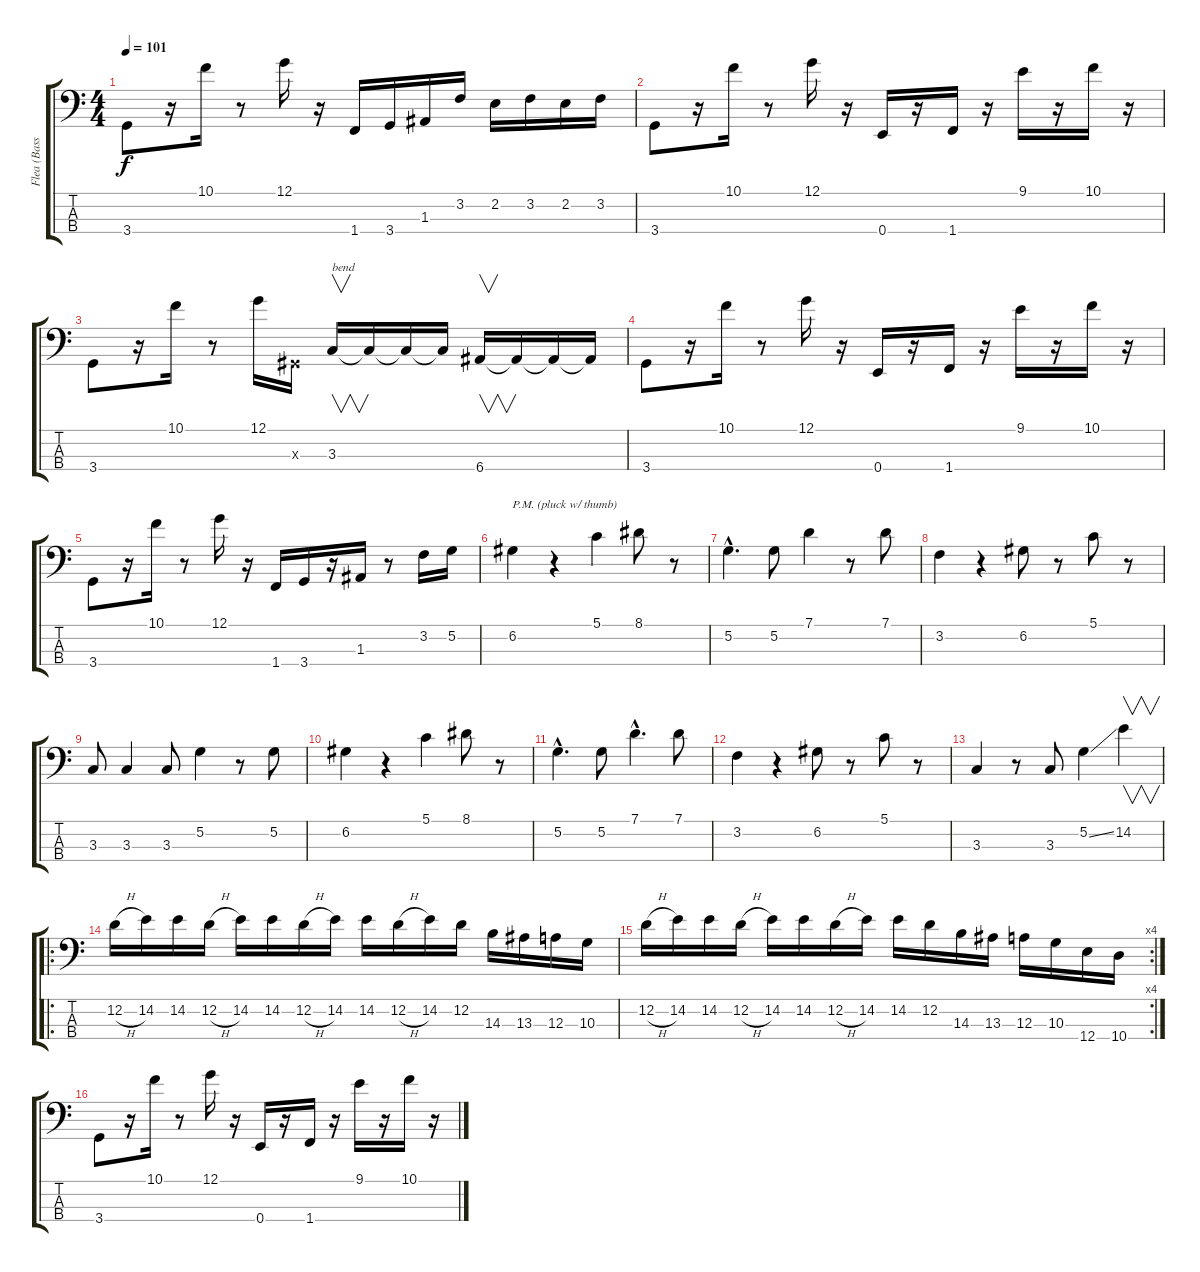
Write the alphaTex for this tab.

\track ("Flea (Bass)" "Flea (Bass") {instrument electricbassfinger}
\staff {score tabs}
\tuning (G2 D2 A1 E1) {hide}
\ts (4 4)
\tempo 101
\clef f4
\ks c
3.4.8{dy f} r.16 10.1.16 r.8 12.1.16 r.16 1.4.16 3.4.16 1.3.16 3.2.16 2.2.16 3.2.16 2.2.16 3.2.16 |
3.4.8 r.16 10.1.16 r.8 12.1.16 r.16 0.4.16 r.16 1.4.16 r.16 9.1.16 r.16 10.1.16 r.16 |
3.4.8 r.16 10.1.16 r.8 12.1.16 -1.3{x}.16 3.3.16{v txt "bend"} 3.3{t}.16 3.3{t}.16 3.3{t}.16 6.4.16{v} 6.4{t}.16 6.4{t}.16 6.4{t}.16 |
3.4.8 r.16 10.1.16 r.8 12.1.16 r.16 0.4.16 r.16 1.4.16 r.16 9.1.16 r.16 10.1.16 r.16 |
3.4.8 r.16 10.1.16 r.8 12.1.16 r.16 1.4.16 3.4.16 r.16 1.3.16 r.8 3.2.16 5.2.16 |
6.2.4{txt "P.M. (pluck w/ thumb)"} r.4 5.1.4 8.1.8 r.8 |
5.2{hac}.4{d} 5.2.8 7.1.4 r.8 7.1.8 |
3.2.4 r.4 6.2.8 r.8 5.1.8 r.8 |
3.3.8 3.3.4 3.3.8 5.2.4 r.8 5.2.8 |
6.2.4 r.4 5.1.4 8.1.8 r.8 |
5.2{hac}.4{d} 5.2.8 7.1{hac}.4{d} 7.1.8 |
3.2.4 r.4 6.2.8 r.8 5.1.8 r.8 |
3.3.4 r.8 3.3.8 5.2{ss}.4 14.2.4{v} |
\ro
12.2{h}.16 14.2.16 14.2.16 12.2{h}.16 14.2.16 14.2.16 12.2{h}.16 14.2.16 14.2.16 12.2{h}.16 14.2.16 12.2.16 14.3.16 13.3.16 12.3.16 10.3.16 |
\rc 4
12.2{h}.16 14.2.16 14.2.16 12.2{h}.16 14.2.16 14.2.16 12.2{h}.16 14.2.16 14.2.16 12.2.16 14.3.16 13.3.16 12.3.16 10.3.16 12.4.16 10.4.16 |
3.4.8 r.16 10.1.16 r.8 12.1.16 r.16 0.4.16 r.16 1.4.16 r.16 9.1.16 r.16 10.1.16 r.16
